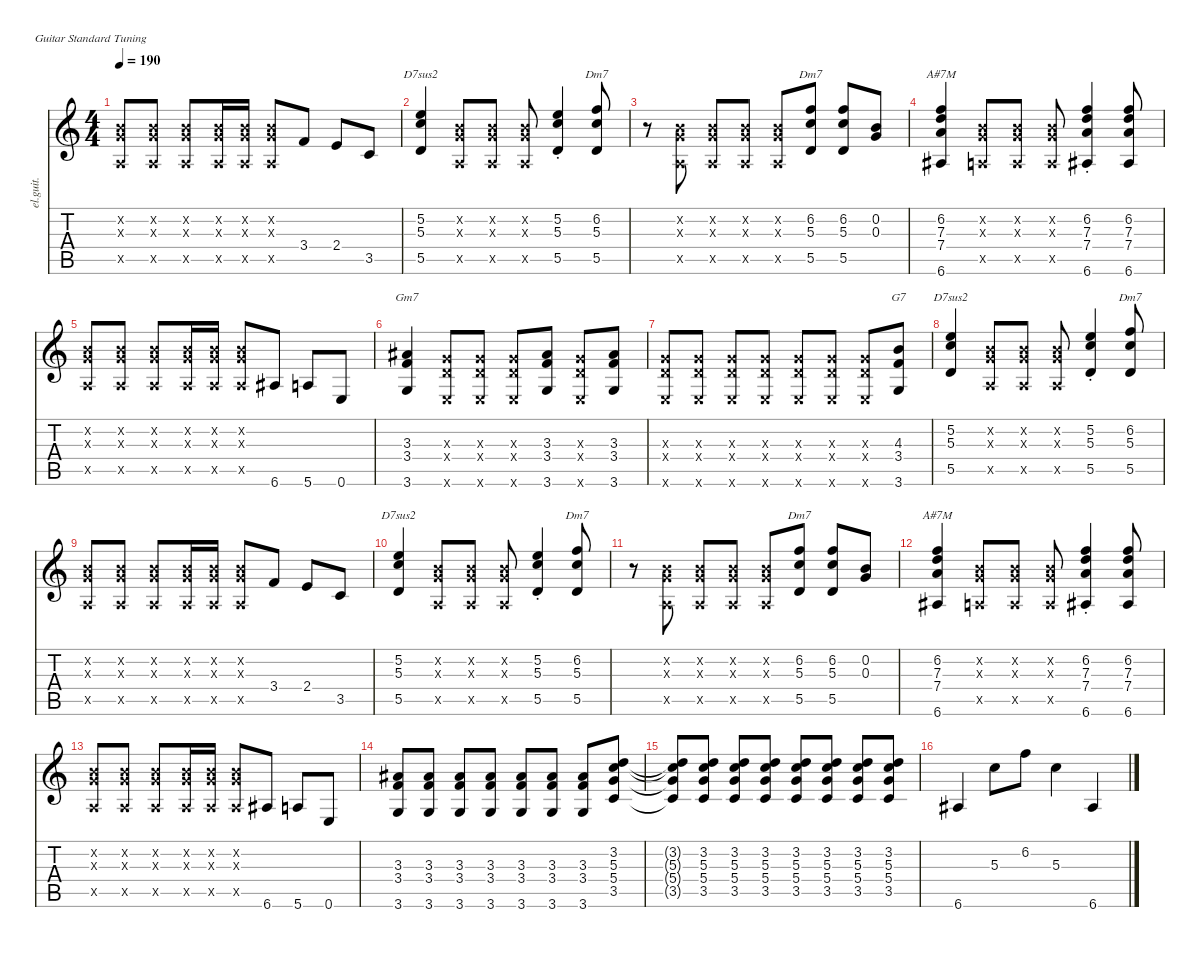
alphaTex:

\defaultSystemsLayout 4
\hideDynamics
\bracketExtendMode nobrackets
\track ("喜多郁代" "el.guit.") {instrument electricguitarclean}
\staff {score tabs}
\tuning (E4 B3 G3 D3 A2 E2)
\chord ("D7sus2" x 5 5 x 5 x) {showdiagram false showfingering false barre (5 5)}
\chord ("Dm7" x 6 5 x 5 x) {firstfret 5 showdiagram false showfingering false barre 5}
\chord ("A#7M" x 6 7 7 x 6) {firstfret 6 showdiagram false showfingering false barre 6}
\chord ("Gm7" x x 3 3 x 3) {showdiagram false showfingering false barre (3 3)}
\chord ("G7" x x 4 3 x 3) {showdiagram false showfingering false barre 3}
\ts (4 4)
\tempo 190
\clef g2
\ks c
(0.5{x} 0.3{x} 0.2{x}).8{dy mf beam Up} (0.5{x} 0.3{x} 0.2{x}).8{beam Up} (0.5{x} 0.3{x} 0.2{x}).8{beam Up} (0.5{x} 0.3{x} 0.2{x}).16{beam Up} (0.5{x} 0.3{x} 0.2{x}).16{beam Up} (0.5{x} 0.3{x} 0.2{x}).8{beam Up} 3.4.8{beam Up} 2.4.8{beam Up} 3.5.8{beam Up} |
(5.2 5.3 5.5).4{ch "D7sus2" beam Up} (0.5{x} 0.3{x} 0.2{x}).8{beam Up} (0.2{x} 0.3{x} 0.5{x}).8{beam Up} (0.5{x} 0.3{x} 0.2{x}).8{beam Up} (5.2 5.3{st} 5.5).4{beam Up} (5.5 5.3 6.2).8{ch "Dm7" beam Up} |
r.8{beam Down} (0.5{x} 0.3{x} 0.2{x}).8{beam Up} (0.2{x} 0.3{x} 0.5{x}).8{beam Up} (0.5{x} 0.3{x} 0.2{x}).8{beam Up} (0.5{x} 0.3{x} 0.2{x}).8{beam Up} (5.5 5.3 6.2).8{ch "Dm7" beam Up} (5.5 5.3 6.2).8{beam Up} (0.3 0.2).8{beam Up} |
(6.2 7.3 7.4 6.6{acc #}).4{ch "A#7M" beam Up} (0.5{x} 0.3{x} 0.2{x}).8{beam Up} (0.2{x} 0.3{x} 0.5{x}).8{beam Up} (0.5{x} 0.3{x} 0.2{x}).8{beam Up} (6.2 7.3 7.4 6.6{st acc #}).4{beam Up} (6.2 7.3 7.4 6.6{acc #}).8{beam Up} |
(0.5{x} 0.3{x} 0.2{x}).8{beam Up} (0.5{x} 0.3{x} 0.2{x}).8{beam Up} (0.5{x} 0.3{x} 0.2{x}).8{beam Up} (0.5{x} 0.3{x} 0.2{x}).16{beam Up} (0.5{x} 0.3{x} 0.2{x}).16{beam Up} (0.5{x} 0.3{x} 0.2{x}).8{beam Up} 6.6{acc #}.8{beam Up} 5.6.8{beam Up} 0.6.8{beam Up} |
(3.3{acc #} 3.4 3.6).4{ch "Gm7" beam Up} (0.3{x} 0.4{x} 0.6{x}).8{beam Up} (0.3{x} 0.4{x} 0.6{x}).8{beam Up} (0.4{x} 0.3{x} 0.6{x}).8{beam Up} (3.3{acc #} 3.4 3.6).8{beam Up} (0.4{x} 0.3{x} 0.6{x}).8{beam Up} (3.3{acc #} 3.4 3.6).8{beam Up} |
(0.3{x} 0.4{x} 0.6{x}).8{beam Up} (0.3{x} 0.4{x} 0.6{x}).8{beam Up} (0.3{x} 0.4{x} 0.6{x}).8{beam Up} (0.3{x} 0.4{x} 0.6{x}).8{beam Up} (0.3{x} 0.4{x} 0.6{x}).8{beam Up} (0.3{x} 0.4{x} 0.6{x}).8{beam Up} (0.3{x} 0.4{x} 0.6{x}).8{beam Up} (4.3 3.4 3.6).8{ch "G7" beam Up} |
(5.2 5.3 5.5).4{ch "D7sus2" beam Up} (0.5{x} 0.3{x} 0.2{x}).8{beam Up} (0.2{x} 0.3{x} 0.5{x}).8{beam Up} (0.5{x} 0.3{x} 0.2{x}).8{beam Up} (5.2 5.3 5.5{st}).4{beam Up} (5.5 5.3 6.2).8{ch "Dm7" beam Up} |
(0.5{x} 0.3{x} 0.2{x}).8{beam Up} (0.5{x} 0.3{x} 0.2{x}).8{beam Up} (0.5{x} 0.3{x} 0.2{x}).8{beam Up} (0.5{x} 0.3{x} 0.2{x}).16{beam Up} (0.5{x} 0.3{x} 0.2{x}).16{beam Up} (0.5{x} 0.3{x} 0.2{x}).8{beam Up} 3.4.8{beam Up} 2.4.8{beam Up} 3.5.8{beam Up} |
(5.2 5.3 5.5).4{ch "D7sus2" beam Up} (0.5{x} 0.3{x} 0.2{x}).8{beam Up} (0.2{x} 0.3{x} 0.5{x}).8{beam Up} (0.5{x} 0.3{x} 0.2{x}).8{beam Up} (5.2 5.3 5.5{st}).4{beam Up} (5.5 5.3 6.2).8{ch "Dm7" beam Up} |
r.8{beam Down} (0.5{x} 0.3{x} 0.2{x}).8{beam Up} (0.2{x} 0.3{x} 0.5{x}).8{beam Up} (0.5{x} 0.3{x} 0.2{x}).8{beam Up} (0.5{x} 0.3{x} 0.2{x}).8{beam Up} (5.5 5.3 6.2).8{ch "Dm7" beam Up} (5.5 5.3 6.2).8{beam Up} (0.3 0.2).8{beam Up} |
(6.2 7.3 7.4 6.6{acc #}).4{ch "A#7M" beam Up} (0.5{x} 0.3{x} 0.2{x}).8{beam Up} (0.2{x} 0.3{x} 0.5{x}).8{beam Up} (0.5{x} 0.3{x} 0.2{x}).8{beam Up} (6.2 7.3 7.4 6.6{st acc #}).4{beam Up} (6.2 7.3 7.4 6.6{acc #}).8{beam Up} |
(0.5{x} 0.3{x} 0.2{x}).8{beam Up} (0.5{x} 0.3{x} 0.2{x}).8{beam Up} (0.5{x} 0.3{x} 0.2{x}).8{beam Up} (0.5{x} 0.3{x} 0.2{x}).16{beam Up} (0.5{x} 0.3{x} 0.2{x}).16{beam Up} (0.5{x} 0.3{x} 0.2{x}).8{beam Up} 6.6{acc #}.8{beam Up} 5.6.8{beam Up} 0.6.8{beam Up} |
(3.3{acc #} 3.6 3.4).8{beam Up} (3.3{acc #} 3.6 3.4).8{beam Up} (3.3{acc #} 3.6 3.4).8{beam Up} (3.3{acc #} 3.6 3.4).8{beam Up} (3.3{acc #} 3.6 3.4).8{beam Up} (3.3{acc #} 3.6 3.4).8{beam Up} (3.3{acc #} 3.6 3.4).8{beam Up} (3.2 5.3 5.4 3.5).8{beam Up} |
(3.2{t} 5.3{t} 5.4{t} 3.5{t}).8{beam Up} (3.2 5.3 5.4 3.5).8{beam Up} (3.2 5.3 5.4 3.5).8{beam Up} (3.2 5.3 5.4 3.5).8{beam Up} (3.2 5.3 5.4 3.5).8{beam Up} (3.2 5.3 5.4 3.5).8{beam Up} (3.2 5.3 5.4 3.5).8{beam Up} (3.2 5.3 5.4 3.5).8{beam Up} |
6.6{acc #}.4{beam Up} 5.3.8{beam Down} 6.2.8{beam Down} 5.3.4{beam Down} 6.6{acc #}.4{beam Up}
